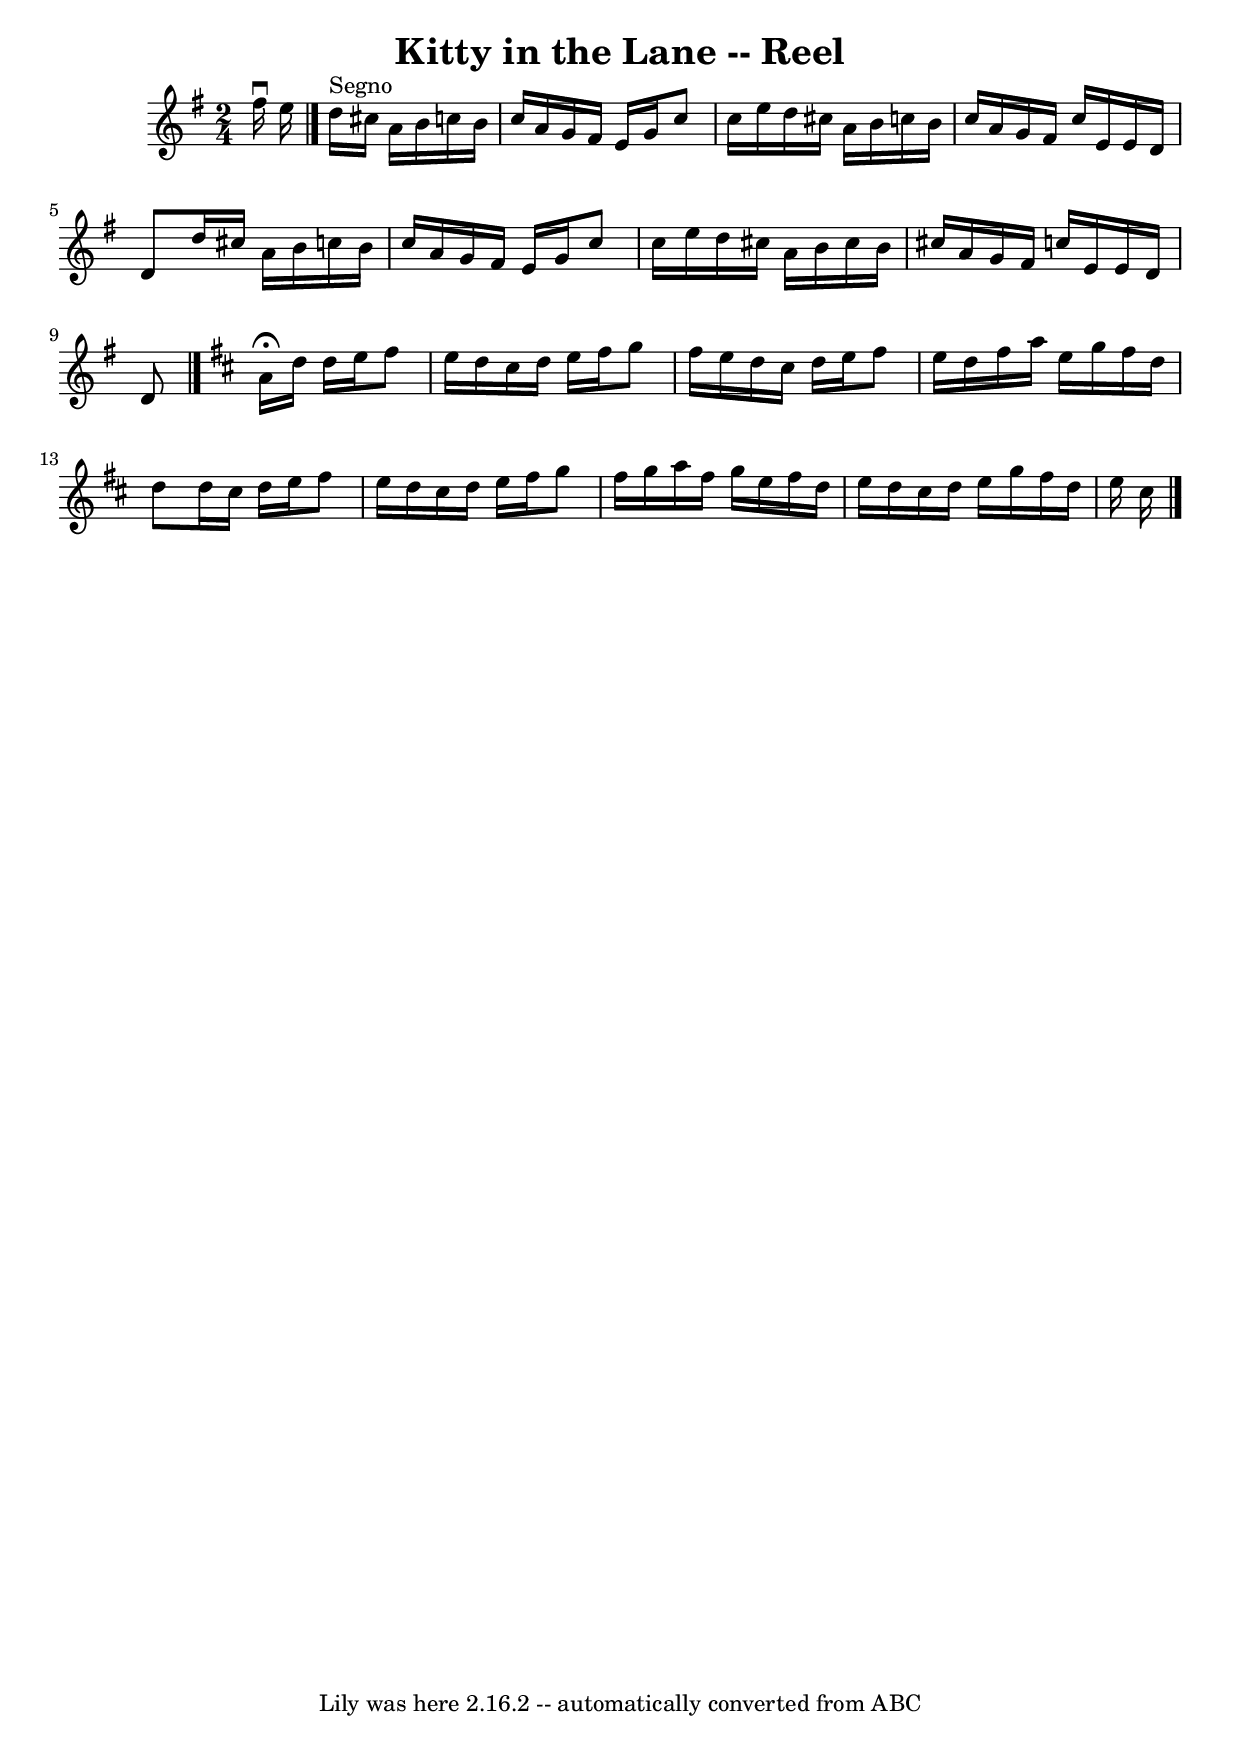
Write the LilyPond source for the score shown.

\version "2.7.40"
\include "Mammoth.ily"
\header {
	%% book = "Ryan's Mammoth Collection"
	crossRefNumber = "1"
	footnotes = "\\\\389"
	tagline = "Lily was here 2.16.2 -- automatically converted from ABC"
	title = "Kitty in the Lane -- Reel"
}
voicedefault =  {


\time 2/4 \key d \mixolydian fis''16^\downbow e''16    |
     
\bar "|." d''16^"Segno" cis''16 a'16 b'16 c''!16 b'16 c''16 
 a'16    |
 g'16 fis'16 e'16 g'16 c''8 c''16 e''16  
  |
 d''16 cis''16 a'16 b'16 c''!16 b'16 c''16    
a'16    |
 g'16 fis'16 c''16 e'16 e'16 d'16 d'8    
|
 d''16 cis''16 a'16 b'16 c''!16 b'16 c''16    
a'16    |
 g'16 fis'16 e'16 g'16 c''8 c''16 e''16    
|
 d''16 cis''16 a'16 b'16 cis''16 b'16 cis''16    
a'16    |
 g'16 fis'16 c''16 e'16 e'16 d'16 d'8      
\bar "|."   \key d \major   \repeat volta 2 { a'16^\fermata d''16 d''16 
 e''16 fis''8 e''16 d''16    |
 cis''16 d''16 e''16    
fis''16 g''8 fis''16 e''16    |
 d''16 cis''16 d''16    
e''16 fis''8 e''16 d''16    |
 fis''16 a''16 e''16    
g''16 fis''16 d''16 d''8    |
 d''16 cis''16 d''16    
e''16 fis''8 e''16 d''16    |
 cis''16 d''16 e''16    
fis''16 g''8 fis''16 g''16    |
 a''16 fis''16 g''16    
e''16 fis''16 d''16 e''16 d''16    |
 cis''16 d''16    
e''16 g''16 fis''16 d''16 e''16 cis''16      \bar "|."   }
}

\score{
    <<

	\context Staff="default"
	{
	    \voicedefault 
	}

    >>
	\layout {
	}
	\midi {}
}
